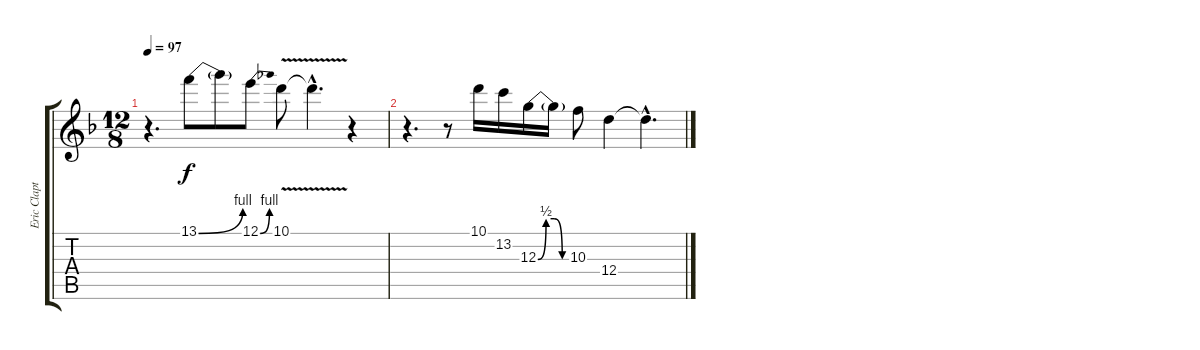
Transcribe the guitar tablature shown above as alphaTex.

\track ("Eric Clapton Guitar I" "Eric Clapt") {instrument electricguitarjazz}
\staff {score tabs}
\tuning (E4 B3 G3 D3 A2 E2) {hide}
\ts (12 8)
\tempo 97
\clef g2
\ks f
r.4{d dy f} 13.1{be (bend 0 0 60 4)}.8 13.1{t}.8 12.1{be (bend 0 0 60 4)}.8 10.1{v}.8 10.1{hac t}.4{d} r.4 |
r.4{d} r.8 10.1.16 13.2.16 12.3{be (custom 0 0 15 2 30 2 45 0 60 0)}.16 12.3{t}.16 10.3.8 12.4.4 12.4{hac t}.4{d}
